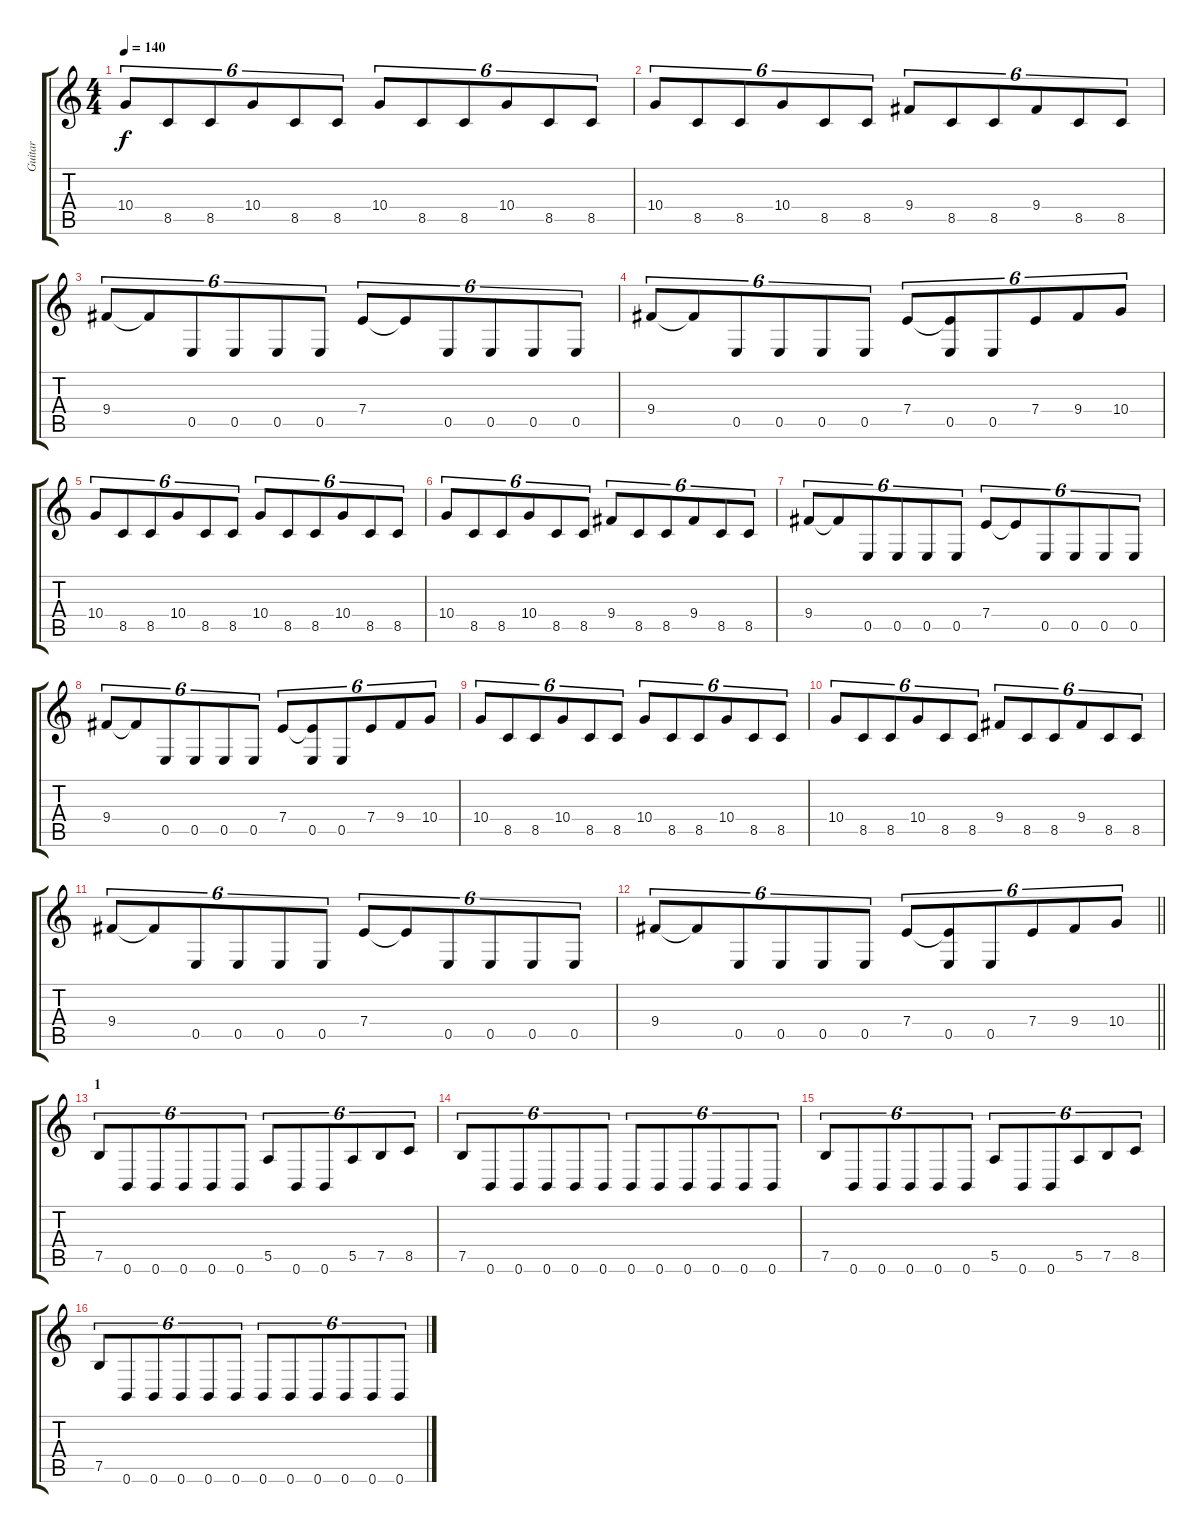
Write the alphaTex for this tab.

\track ("Guitar" "Guitar") {instrument distortionguitar}
\staff {score tabs}
\tuning (B3 Gb3 D3 A2 E2 B1) {hide}
\ts (4 4)
\tempo 140
\clef g2
\ks c
10.4.8{tu (6 4) dy f} 8.5.8{tu (6 4)} 8.5.8{tu (6 4)} 10.4.8{tu (6 4)} 8.5.8{tu (6 4)} 8.5.8{tu (6 4)} 10.4.8{tu (6 4)} 8.5.8{tu (6 4)} 8.5.8{tu (6 4)} 10.4.8{tu (6 4)} 8.5.8{tu (6 4)} 8.5.8{tu (6 4)} |
10.4.8{tu (6 4)} 8.5.8{tu (6 4)} 8.5.8{tu (6 4)} 10.4.8{tu (6 4)} 8.5.8{tu (6 4)} 8.5.8{tu (6 4)} 9.4.8{tu (6 4)} 8.5.8{tu (6 4)} 8.5.8{tu (6 4)} 9.4.8{tu (6 4)} 8.5.8{tu (6 4)} 8.5.8{tu (6 4)} |
9.4.8{tu (6 4)} 9.4{t}.8{tu (6 4)} 0.5.8{tu (6 4)} 0.5.8{tu (6 4)} 0.5.8{tu (6 4)} 0.5.8{tu (6 4)} 7.4.8{tu (6 4)} 7.4{t}.8{tu (6 4)} 0.5.8{tu (6 4)} 0.5.8{tu (6 4)} 0.5.8{tu (6 4)} 0.5.8{tu (6 4)} |
9.4.8{tu (6 4)} 9.4{t}.8{tu (6 4)} 0.5.8{tu (6 4)} 0.5.8{tu (6 4)} 0.5.8{tu (6 4)} 0.5.8{tu (6 4)} 7.4.8{tu (6 4)} (7.4{t} 0.5).8{tu (6 4)} 0.5.8{tu (6 4)} 7.4.8{tu (6 4)} 9.4.8{tu (6 4)} 10.4.8{tu (6 4)} |
10.4.8{tu (6 4)} 8.5.8{tu (6 4)} 8.5.8{tu (6 4)} 10.4.8{tu (6 4)} 8.5.8{tu (6 4)} 8.5.8{tu (6 4)} 10.4.8{tu (6 4)} 8.5.8{tu (6 4)} 8.5.8{tu (6 4)} 10.4.8{tu (6 4)} 8.5.8{tu (6 4)} 8.5.8{tu (6 4)} |
10.4.8{tu (6 4)} 8.5.8{tu (6 4)} 8.5.8{tu (6 4)} 10.4.8{tu (6 4)} 8.5.8{tu (6 4)} 8.5.8{tu (6 4)} 9.4.8{tu (6 4)} 8.5.8{tu (6 4)} 8.5.8{tu (6 4)} 9.4.8{tu (6 4)} 8.5.8{tu (6 4)} 8.5.8{tu (6 4)} |
9.4.8{tu (6 4)} 9.4{t}.8{tu (6 4)} 0.5.8{tu (6 4)} 0.5.8{tu (6 4)} 0.5.8{tu (6 4)} 0.5.8{tu (6 4)} 7.4.8{tu (6 4)} 7.4{t}.8{tu (6 4)} 0.5.8{tu (6 4)} 0.5.8{tu (6 4)} 0.5.8{tu (6 4)} 0.5.8{tu (6 4)} |
9.4.8{tu (6 4)} 9.4{t}.8{tu (6 4)} 0.5.8{tu (6 4)} 0.5.8{tu (6 4)} 0.5.8{tu (6 4)} 0.5.8{tu (6 4)} 7.4.8{tu (6 4)} (7.4{t} 0.5).8{tu (6 4)} 0.5.8{tu (6 4)} 7.4.8{tu (6 4)} 9.4.8{tu (6 4)} 10.4.8{tu (6 4)} |
10.4.8{tu (6 4)} 8.5.8{tu (6 4)} 8.5.8{tu (6 4)} 10.4.8{tu (6 4)} 8.5.8{tu (6 4)} 8.5.8{tu (6 4)} 10.4.8{tu (6 4)} 8.5.8{tu (6 4)} 8.5.8{tu (6 4)} 10.4.8{tu (6 4)} 8.5.8{tu (6 4)} 8.5.8{tu (6 4)} |
10.4.8{tu (6 4)} 8.5.8{tu (6 4)} 8.5.8{tu (6 4)} 10.4.8{tu (6 4)} 8.5.8{tu (6 4)} 8.5.8{tu (6 4)} 9.4.8{tu (6 4)} 8.5.8{tu (6 4)} 8.5.8{tu (6 4)} 9.4.8{tu (6 4)} 8.5.8{tu (6 4)} 8.5.8{tu (6 4)} |
9.4.8{tu (6 4)} 9.4{t}.8{tu (6 4)} 0.5.8{tu (6 4)} 0.5.8{tu (6 4)} 0.5.8{tu (6 4)} 0.5.8{tu (6 4)} 7.4.8{tu (6 4)} 7.4{t}.8{tu (6 4)} 0.5.8{tu (6 4)} 0.5.8{tu (6 4)} 0.5.8{tu (6 4)} 0.5.8{tu (6 4)} |
\barLineRight lightlight
9.4.8{tu (6 4)} 9.4{t}.8{tu (6 4)} 0.5.8{tu (6 4)} 0.5.8{tu (6 4)} 0.5.8{tu (6 4)} 0.5.8{tu (6 4)} 7.4.8{tu (6 4)} (7.4{t} 0.5).8{tu (6 4)} 0.5.8{tu (6 4)} 7.4.8{tu (6 4)} 9.4.8{tu (6 4)} 10.4.8{tu (6 4)} |
\section ("" "1")
7.5.8{tu (6 4)} 0.6.8{tu (6 4)} 0.6.8{tu (6 4)} 0.6.8{tu (6 4)} 0.6.8{tu (6 4)} 0.6.8{tu (6 4)} 5.5.8{tu (6 4)} 0.6.8{tu (6 4)} 0.6.8{tu (6 4)} 5.5.8{tu (6 4)} 7.5.8{tu (6 4)} 8.5.8{tu (6 4)} |
7.5.8{tu (6 4)} 0.6.8{tu (6 4)} 0.6.8{tu (6 4)} 0.6.8{tu (6 4)} 0.6.8{tu (6 4)} 0.6.8{tu (6 4)} 0.6.8{tu (6 4)} 0.6.8{tu (6 4)} 0.6.8{tu (6 4)} 0.6.8{tu (6 4)} 0.6.8{tu (6 4)} 0.6.8{tu (6 4)} |
7.5.8{tu (6 4)} 0.6.8{tu (6 4)} 0.6.8{tu (6 4)} 0.6.8{tu (6 4)} 0.6.8{tu (6 4)} 0.6.8{tu (6 4)} 5.5.8{tu (6 4)} 0.6.8{tu (6 4)} 0.6.8{tu (6 4)} 5.5.8{tu (6 4)} 7.5.8{tu (6 4)} 8.5.8{tu (6 4)} |
7.5.8{tu (6 4)} 0.6.8{tu (6 4)} 0.6.8{tu (6 4)} 0.6.8{tu (6 4)} 0.6.8{tu (6 4)} 0.6.8{tu (6 4)} 0.6.8{tu (6 4)} 0.6.8{tu (6 4)} 0.6.8{tu (6 4)} 0.6.8{tu (6 4)} 0.6.8{tu (6 4)} 0.6.8{tu (6 4)}
